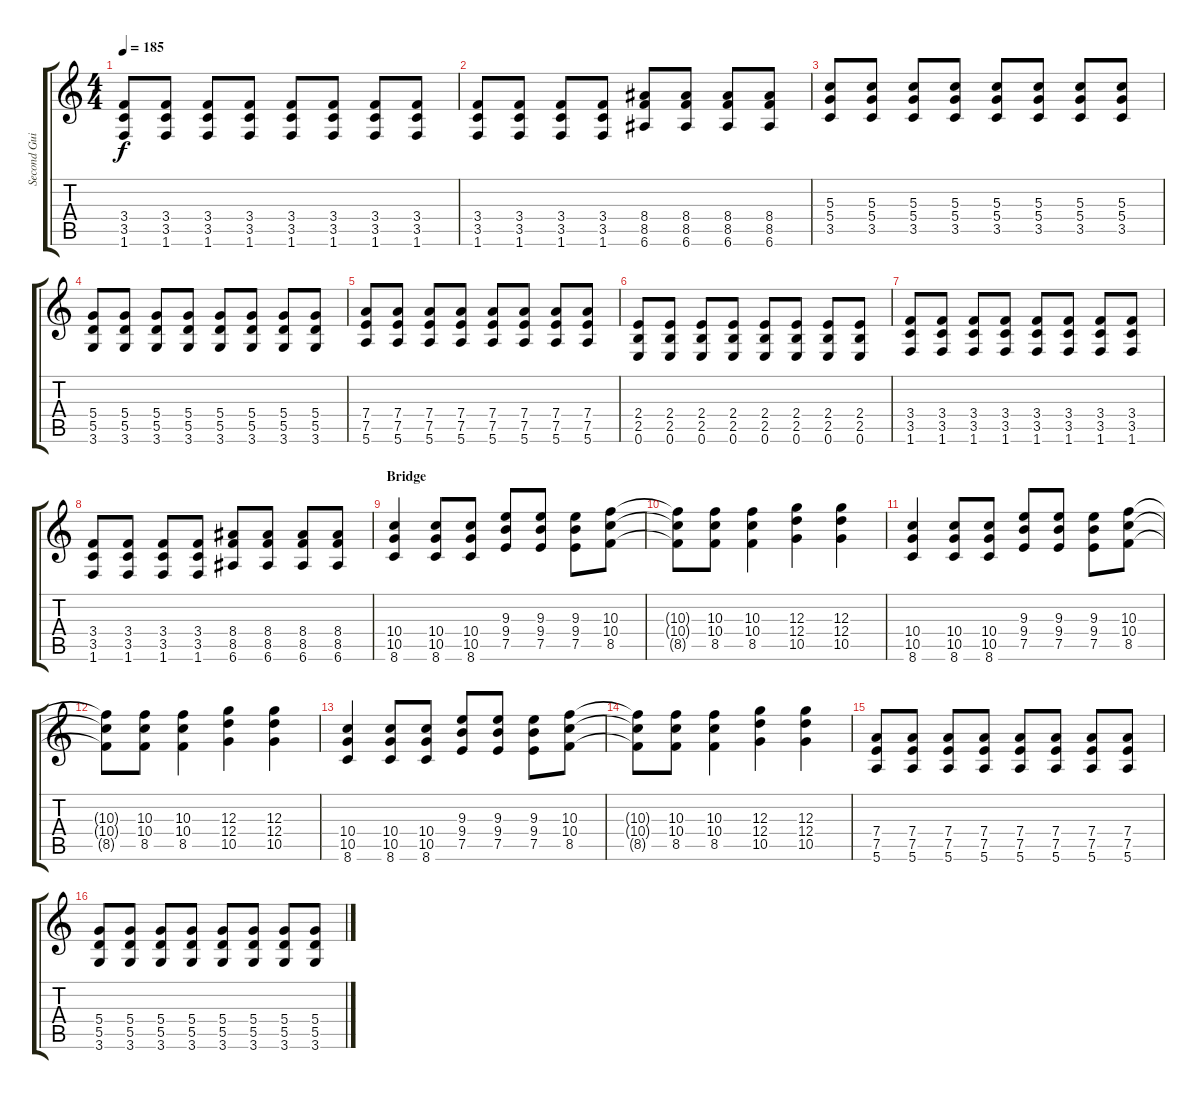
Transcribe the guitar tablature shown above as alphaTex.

\track ("Second Guitar" "Second Gui") {instrument distortionguitar}
\staff {score tabs}
\tuning (E4 B3 G3 D3 A2 E2) {hide}
\ts (4 4)
\tempo 185
\clef g2
\ks c
(3.4 3.5 1.6).8{dy f} (3.4 3.5 1.6).8 (3.4 3.5 1.6).8 (3.4 3.5 1.6).8 (3.4 3.5 1.6).8 (3.4 3.5 1.6).8 (3.4 3.5 1.6).8 (3.4 3.5 1.6).8 |
(3.4 3.5 1.6).8 (3.4 3.5 1.6).8 (3.4 3.5 1.6).8 (3.4 3.5 1.6).8 (8.4 8.5 6.6).8 (8.4 8.5 6.6).8 (8.4 8.5 6.6).8 (8.4 8.5 6.6).8 |
(5.3 5.4 3.5).8 (5.3 5.4 3.5).8 (5.3 5.4 3.5).8 (5.3 5.4 3.5).8 (5.3 5.4 3.5).8 (5.3 5.4 3.5).8 (5.3 5.4 3.5).8 (5.3 5.4 3.5).8 |
(5.4 5.5 3.6).8 (5.4 5.5 3.6).8 (5.4 5.5 3.6).8 (5.4 5.5 3.6).8 (5.4 5.5 3.6).8 (5.4 5.5 3.6).8 (5.4 5.5 3.6).8 (5.4 5.5 3.6).8 |
(7.4 7.5 5.6).8 (7.4 7.5 5.6).8 (7.4 7.5 5.6).8 (7.4 7.5 5.6).8 (7.4 7.5 5.6).8 (7.4 7.5 5.6).8 (7.4 7.5 5.6).8 (7.4 7.5 5.6).8 |
(2.4 2.5 0.6).8 (2.4 2.5 0.6).8 (2.4 2.5 0.6).8 (2.4 2.5 0.6).8 (2.4 2.5 0.6).8 (2.4 2.5 0.6).8 (2.4 2.5 0.6).8 (2.4 2.5 0.6).8 |
(3.4 3.5 1.6).8 (3.4 3.5 1.6).8 (3.4 3.5 1.6).8 (3.4 3.5 1.6).8 (3.4 3.5 1.6).8 (3.4 3.5 1.6).8 (3.4 3.5 1.6).8 (3.4 3.5 1.6).8 |
(3.4 3.5 1.6).8 (3.4 3.5 1.6).8 (3.4 3.5 1.6).8 (3.4 3.5 1.6).8 (8.4 8.5 6.6).8 (8.4 8.5 6.6).8 (8.4 8.5 6.6).8 (8.4 8.5 6.6).8 |
\section ("" "Bridge")
(10.4 10.5 8.6).4 (10.4 10.5 8.6).8 (10.4 10.5 8.6).8 (9.3 9.4 7.5).8 (9.3 9.4 7.5).8 (9.3 9.4 7.5).8 (10.3 10.4 8.5).8 |
(10.3{t} 10.4{t} 8.5{t}).8 (10.3 10.4 8.5).8 (10.3 10.4 8.5).4 (12.3 12.4 10.5).4 (12.3 12.4 10.5).4 |
(10.4 10.5 8.6).4 (10.4 10.5 8.6).8 (10.4 10.5 8.6).8 (9.3 9.4 7.5).8 (9.3 9.4 7.5).8 (9.3 9.4 7.5).8 (10.3 10.4 8.5).8 |
(10.3{t} 10.4{t} 8.5{t}).8 (10.3 10.4 8.5).8 (10.3 10.4 8.5).4 (12.3 12.4 10.5).4 (12.3 12.4 10.5).4 |
(10.4 10.5 8.6).4 (10.4 10.5 8.6).8 (10.4 10.5 8.6).8 (9.3 9.4 7.5).8 (9.3 9.4 7.5).8 (9.3 9.4 7.5).8 (10.3 10.4 8.5).8 |
(10.3{t} 10.4{t} 8.5{t}).8 (10.3 10.4 8.5).8 (10.3 10.4 8.5).4 (12.3 12.4 10.5).4 (12.3 12.4 10.5).4 |
(7.4 7.5 5.6).8 (7.4 7.5 5.6).8 (7.4 7.5 5.6).8 (7.4 7.5 5.6).8 (7.4 7.5 5.6).8 (7.4 7.5 5.6).8 (7.4 7.5 5.6).8 (7.4 7.5 5.6).8 |
(5.4 5.5 3.6).8 (5.4 5.5 3.6).8 (5.4 5.5 3.6).8 (5.4 5.5 3.6).8 (5.4 5.5 3.6).8 (5.4 5.5 3.6).8 (5.4 5.5 3.6).8 (5.4 5.5 3.6).8
